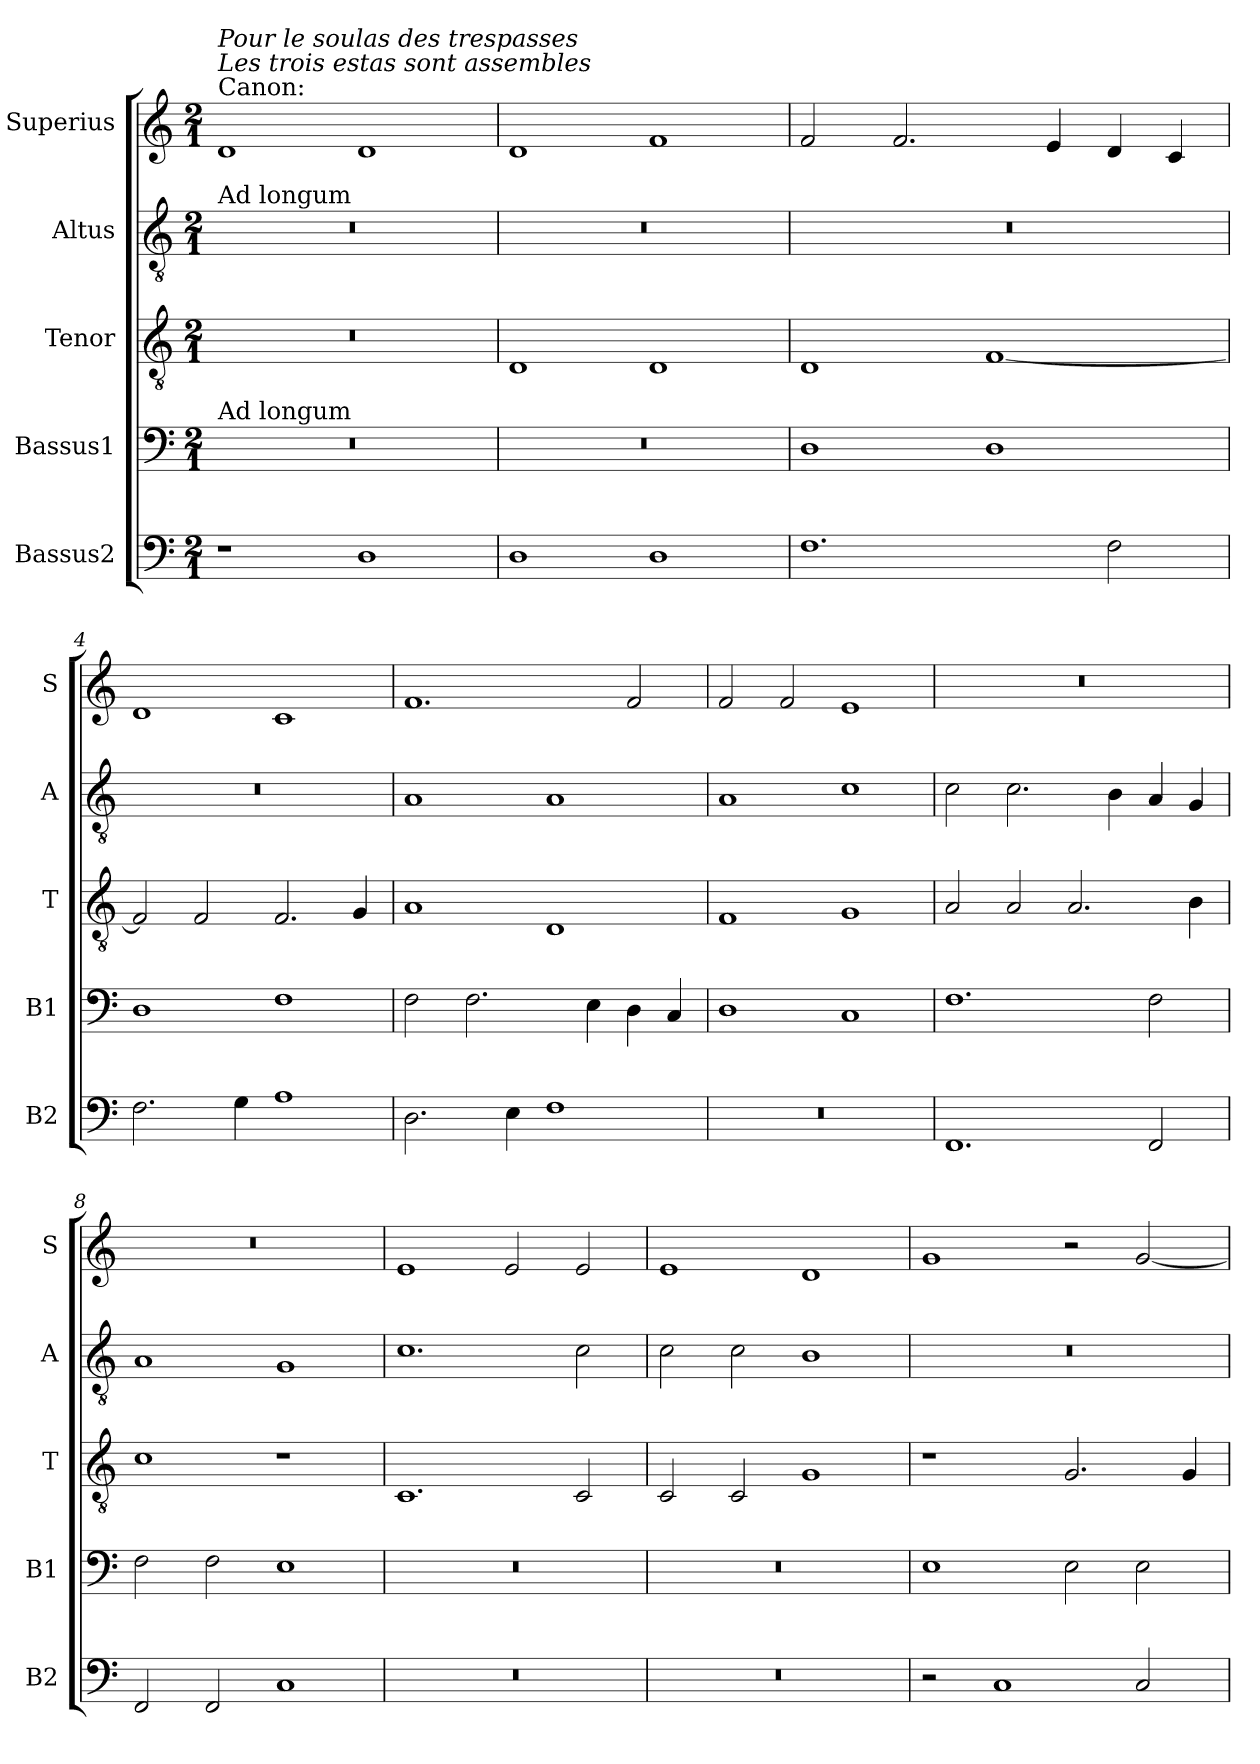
**kern	**kern	**kern	**kern	**kern
*part5	*part4	*part3	*part2	*part1
*staff5	*staff4	*staff3	*staff2	*staff1
*I"Bassus2	*I"Bassus1	*I"Tenor	*I"Altus	*I"Superius
*I'B2	*I'B1	*I'T	*I'A	*I'S
*clefF4	*clefF4	*clefGv2	*clefGv2	*clefG2
*k[]	*k[]	*k[]	*k[]	*k[]
*M2/1	*M2/1	*M2/1	*M2/1	*M2/1
=1	=1	=1	=1	=1
!	!	!	!	!LO:TX:a:t=Canon&colon;
!	!	!	!	!LO:TX:a:i:t=Les trois estas sont assembles
!	!	!	!	!LO:TX:a:i:t=Pour le soulas des trespasses
!	!	!	!LO:TX:a:t=Ad longum	!
!	!LO:TX:a:t=Ad longum	!	!	!
1r	0r	0r	0r	1d
1D	.	.	.	1d
=2	=2	=2	=2	=2
1D	0r	1D	0r	1d
1D	.	1D	.	1f
=3	=3	=3	=3	=3
1.F	1D	1D	0r	2f/
.	.	.	.	2.f/
.	1D	[1F	.	.
.	.	.	.	4e/
2F\	.	.	.	4d/
.	.	.	.	4c/
=4	=4	=4	=4	=4
2.F\	1D	2F/]	0r	1d
.	.	2F/	.	.
4G\	.	.	.	.
1A	1F	2.F/	.	1c
.	.	4G/	.	.
=5	=5	=5	=5	=5
2.D\	2F\	1A	1A	1.f
.	2.F\	.	.	.
4E\	.	.	.	.
1F	.	1D	1A	.
.	4E\	.	.	.
.	4D\	.	.	2f/
.	4C/	.	.	.
=6	=6	=6	=6	=6
0r	1D	1F	1A	2f/
.	.	.	.	2f/
.	1C	1G	1c	1e
=7	=7	=7	=7	=7
1.FF	1.F	2A/	2c\	0r
.	.	2A/	2.c\	.
.	.	2.A/	.	.
.	.	.	4B\	.
2FF/	2F\	.	4A/	.
.	.	4B\	4G/	.
=8	=8	=8	=8	=8
2FF/	2F\	1c	1A	0r
2FF/	2F\	.	.	.
1C	1E	1r	1G	.
=9	=9	=9	=9	=9
0r	0r	1.C	1.c	1e
.	.	.	.	2e/
.	.	2C/	2c\	2e/
=10	=10	=10	=10	=10
0r	0r	2C/	2c\	1e
.	.	2C/	2c\	.
.	.	1G	1B	1d
=11	=11	=11	=11	=11
2r	1E	1r	0r	1g
1C	.	.	.	.
.	2E\	2.G/	.	2r
2C/	2E\	.	.	[2g/
.	.	4G/	.	.
=	=	=	=	=
*-	*-	*-	*-	*-
